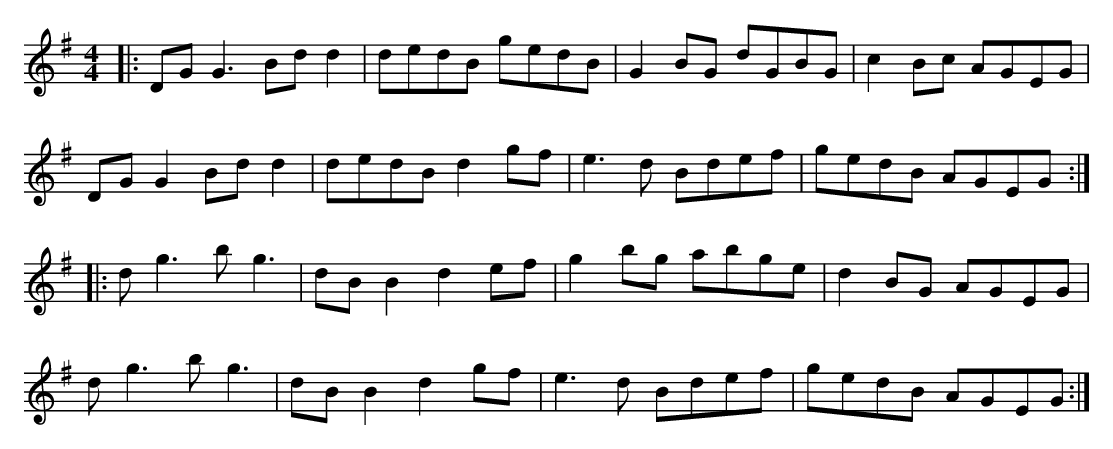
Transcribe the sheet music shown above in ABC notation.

X:1
M:4/4
K:G
|:DG G3 Bd d2|dedB gedB|G2 BG dGBG|c2 Bc AGEG|
DG G2 Bd d2|dedB d2 gf|e3d Bdef|gedB AGEG:|
|:dg3 bg3|dB B2 d2 ef|g2 bg abge|d2 BG AGEG|
dg3 bg3|dB B2 d2 gf|e3d Bdef|gedB AGEG:|
